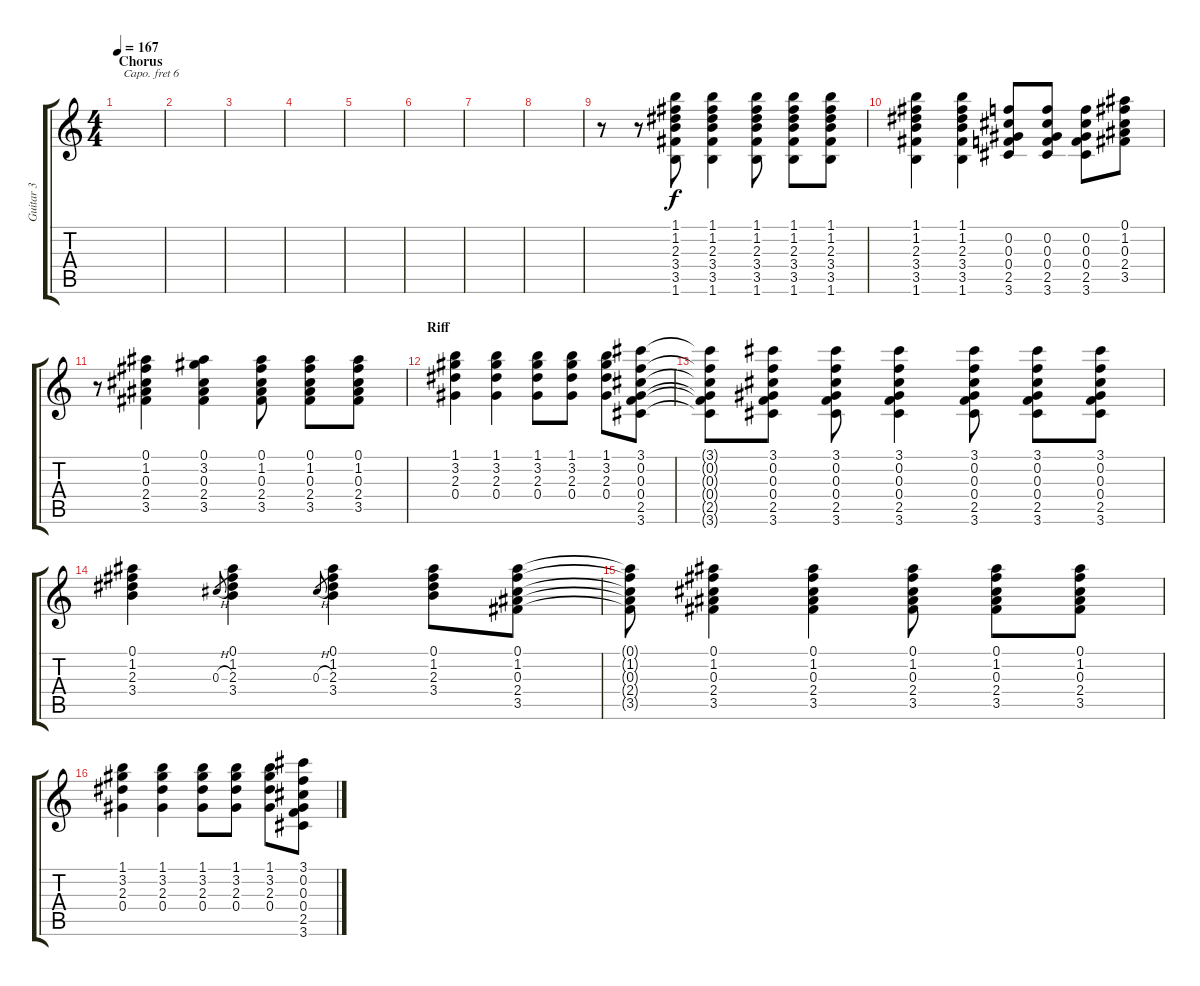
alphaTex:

\track ("Guitar 3" "Guitar 3") {instrument overdrivenguitar}
\staff {score tabs}
\capo 6
\tuning (E4 B3 G3 D3 A2 E2) {hide}
\ts (4 4)
\section ("" "Chorus")
\tempo 167
\clef g2
\ks c
|
|
|
|
|
|
|
|
r.8 r.8 (1.1 1.2 2.3 3.4 3.5 1.6).8 (1.1 1.2 2.3 3.4 3.5 1.6).4 (1.1 1.2 2.3 3.4 3.5 1.6).8 (1.1 1.2 2.3 3.4 3.5 1.6).8 (1.1 1.2 2.3 3.4 3.5 1.6).8 |
(1.1 1.2 2.3 3.4 3.5 1.6).4 (1.1 1.2 2.3 3.4 3.5 1.6).4 (0.2 0.3 0.4 2.5 3.6).8 (0.2 0.3 0.4 2.5 3.6).8 (0.2 0.3 0.4 2.5 3.6).8 (0.1 1.2 0.3 2.4 3.5).8 |
r.8 (0.1 1.2 0.3 2.4 3.5).4{volume 4} (0.1 3.2 0.3 2.4 3.5).4{volume 5} (0.1 1.2 0.3 2.4 3.5).8{volume 6} (0.1 1.2 0.3 2.4 3.5).8{volume 7} (0.1 1.2 0.3 2.4 3.5).8{volume 8} |
\section ("" "Riff")
(1.1 3.2 2.3 0.4).4 (1.1 3.2 2.3 0.4).4 (1.1 3.2 2.3 0.4).8 (1.1 3.2 2.3 0.4).8 (1.1 3.2 2.3 0.4).8 (3.1 0.2 0.3 0.4 2.5 3.6).8 |
(3.1{t} 0.2{t} 0.3{t} 0.4{t} 2.5{t} 3.6{t}).8 (3.1 0.2 0.3 0.4 2.5 3.6).8 (3.1 0.2 0.3 0.4 2.5 3.6).8 (3.1 0.2 0.3 0.4 2.5 3.6).4 (3.1 0.2 0.3 0.4 2.5 3.6).8 (3.1 0.2 0.3 0.4 2.5 3.6).8 (3.1 0.2 0.3 0.4 2.5 3.6).8 |
(0.1 1.2 2.3 3.4).4 0.3{h}.8{gr} (0.1 1.2 2.3 3.4).4 0.3{h}.8{gr} (0.1 1.2 2.3 3.4).4 (0.1 1.2 2.3 3.4).8 (0.1 1.2 0.3 2.4 3.5).8 |
(0.1{t} 1.2{t} 0.3{t} 2.4{t} 3.5{t}).8 (0.1 1.2 0.3 2.4 3.5).4 (0.1 1.2 0.3 2.4 3.5).4 (0.1 1.2 0.3 2.4 3.5).8 (0.1 1.2 0.3 2.4 3.5).8 (0.1 1.2 0.3 2.4 3.5).8 |
(1.1 3.2 2.3 0.4).4 (1.1 3.2 2.3 0.4).4 (1.1 3.2 2.3 0.4).8 (1.1 3.2 2.3 0.4).8 (1.1 3.2 2.3 0.4).8 (3.1 0.2 0.3 0.4 2.5 3.6).8
